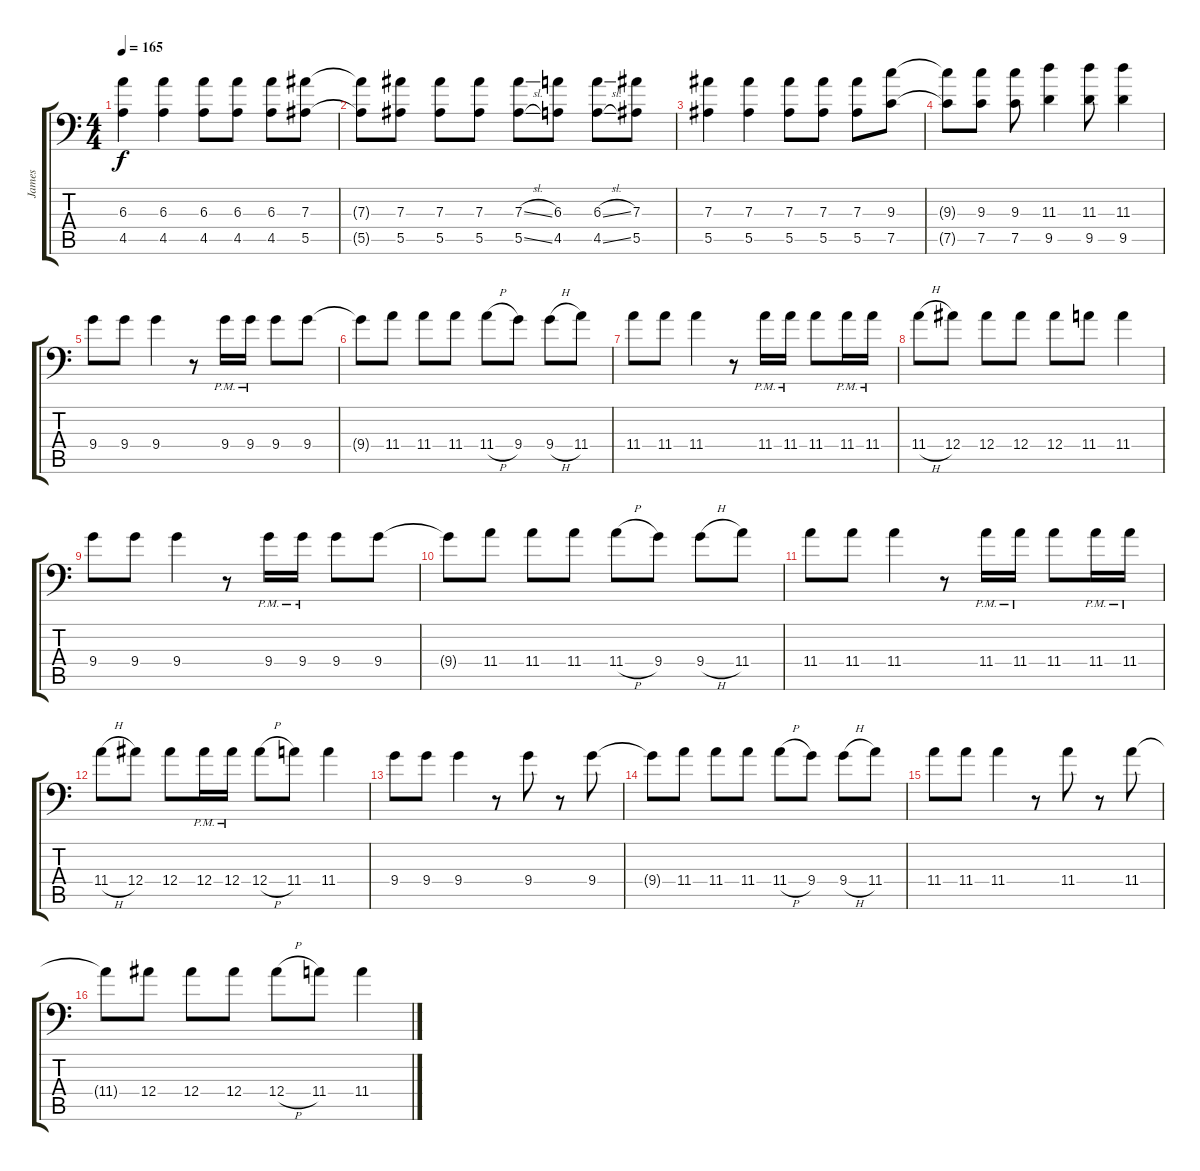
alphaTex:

\track ("James" "James") {instrument distortionguitar}
\staff {score tabs}
\tuning (C4 G3 Eb3 Bb2 F2 Bb1) {hide}
\ts (4 4)
\tempo 165
\clef f4
\ks c
(6.3 4.5).4{dy f} (6.3 4.5).4 (6.3 4.5).8 (6.3 4.5).8 (6.3 4.5).8 (7.3 5.5).8 |
(7.3{t} 5.5{t}).8 (7.3 5.5).8 (7.3 5.5).8 (7.3 5.5).8 (7.3{sl} 5.5{sl}).8 (6.3 4.5).8 (6.3{sl} 4.5{sl}).8 (7.3 5.5).8 |
(7.3 5.5).4 (7.3 5.5).4 (7.3 5.5).8 (7.3 5.5).8 (7.3 5.5).8 (9.3 7.5).8 |
(9.3{t} 7.5{t}).8 (9.3 7.5).8 (9.3 7.5).8 (11.3 9.5).4 (11.3 9.5).8 (11.3 9.5).4 |
9.4.8 9.4.8 9.4.4 r.8 9.4{pm}.16 9.4{pm}.16 9.4.8 9.4.8 |
9.4{t}.8 11.4.8 11.4.8 11.4.8 11.4{h}.8 9.4.8 9.4{h}.8 11.4.8 |
11.4.8 11.4.8 11.4.4 r.8 11.4{pm}.16 11.4{pm}.16 11.4.8 11.4{pm}.16 11.4{pm}.16 |
11.4{h}.8 12.4.8 12.4.8 12.4.8 12.4.8 11.4.8 11.4.4 |
9.4.8 9.4.8 9.4.4 r.8 9.4{pm}.16 9.4{pm}.16 9.4.8 9.4.8 |
9.4{t}.8 11.4.8 11.4.8 11.4.8 11.4{h}.8 9.4.8 9.4{h}.8 11.4.8 |
11.4.8 11.4.8 11.4.4 r.8 11.4{pm}.16 11.4{pm}.16 11.4.8 11.4{pm}.16 11.4{pm}.16 |
11.4{h}.8 12.4.8 12.4.8 12.4{pm}.16 12.4{pm}.16 12.4{h}.8 11.4.8 11.4.4 |
9.4.8 9.4.8 9.4.4 r.8 9.4.8 r.8 9.4.8 |
9.4{t}.8 11.4.8 11.4.8 11.4.8 11.4{h}.8 9.4.8 9.4{h}.8 11.4.8 |
11.4.8 11.4.8 11.4.4 r.8 11.4.8 r.8 11.4.8 |
11.4{t}.8 12.4.8 12.4.8 12.4.8 12.4{h}.8 11.4.8 11.4.4
